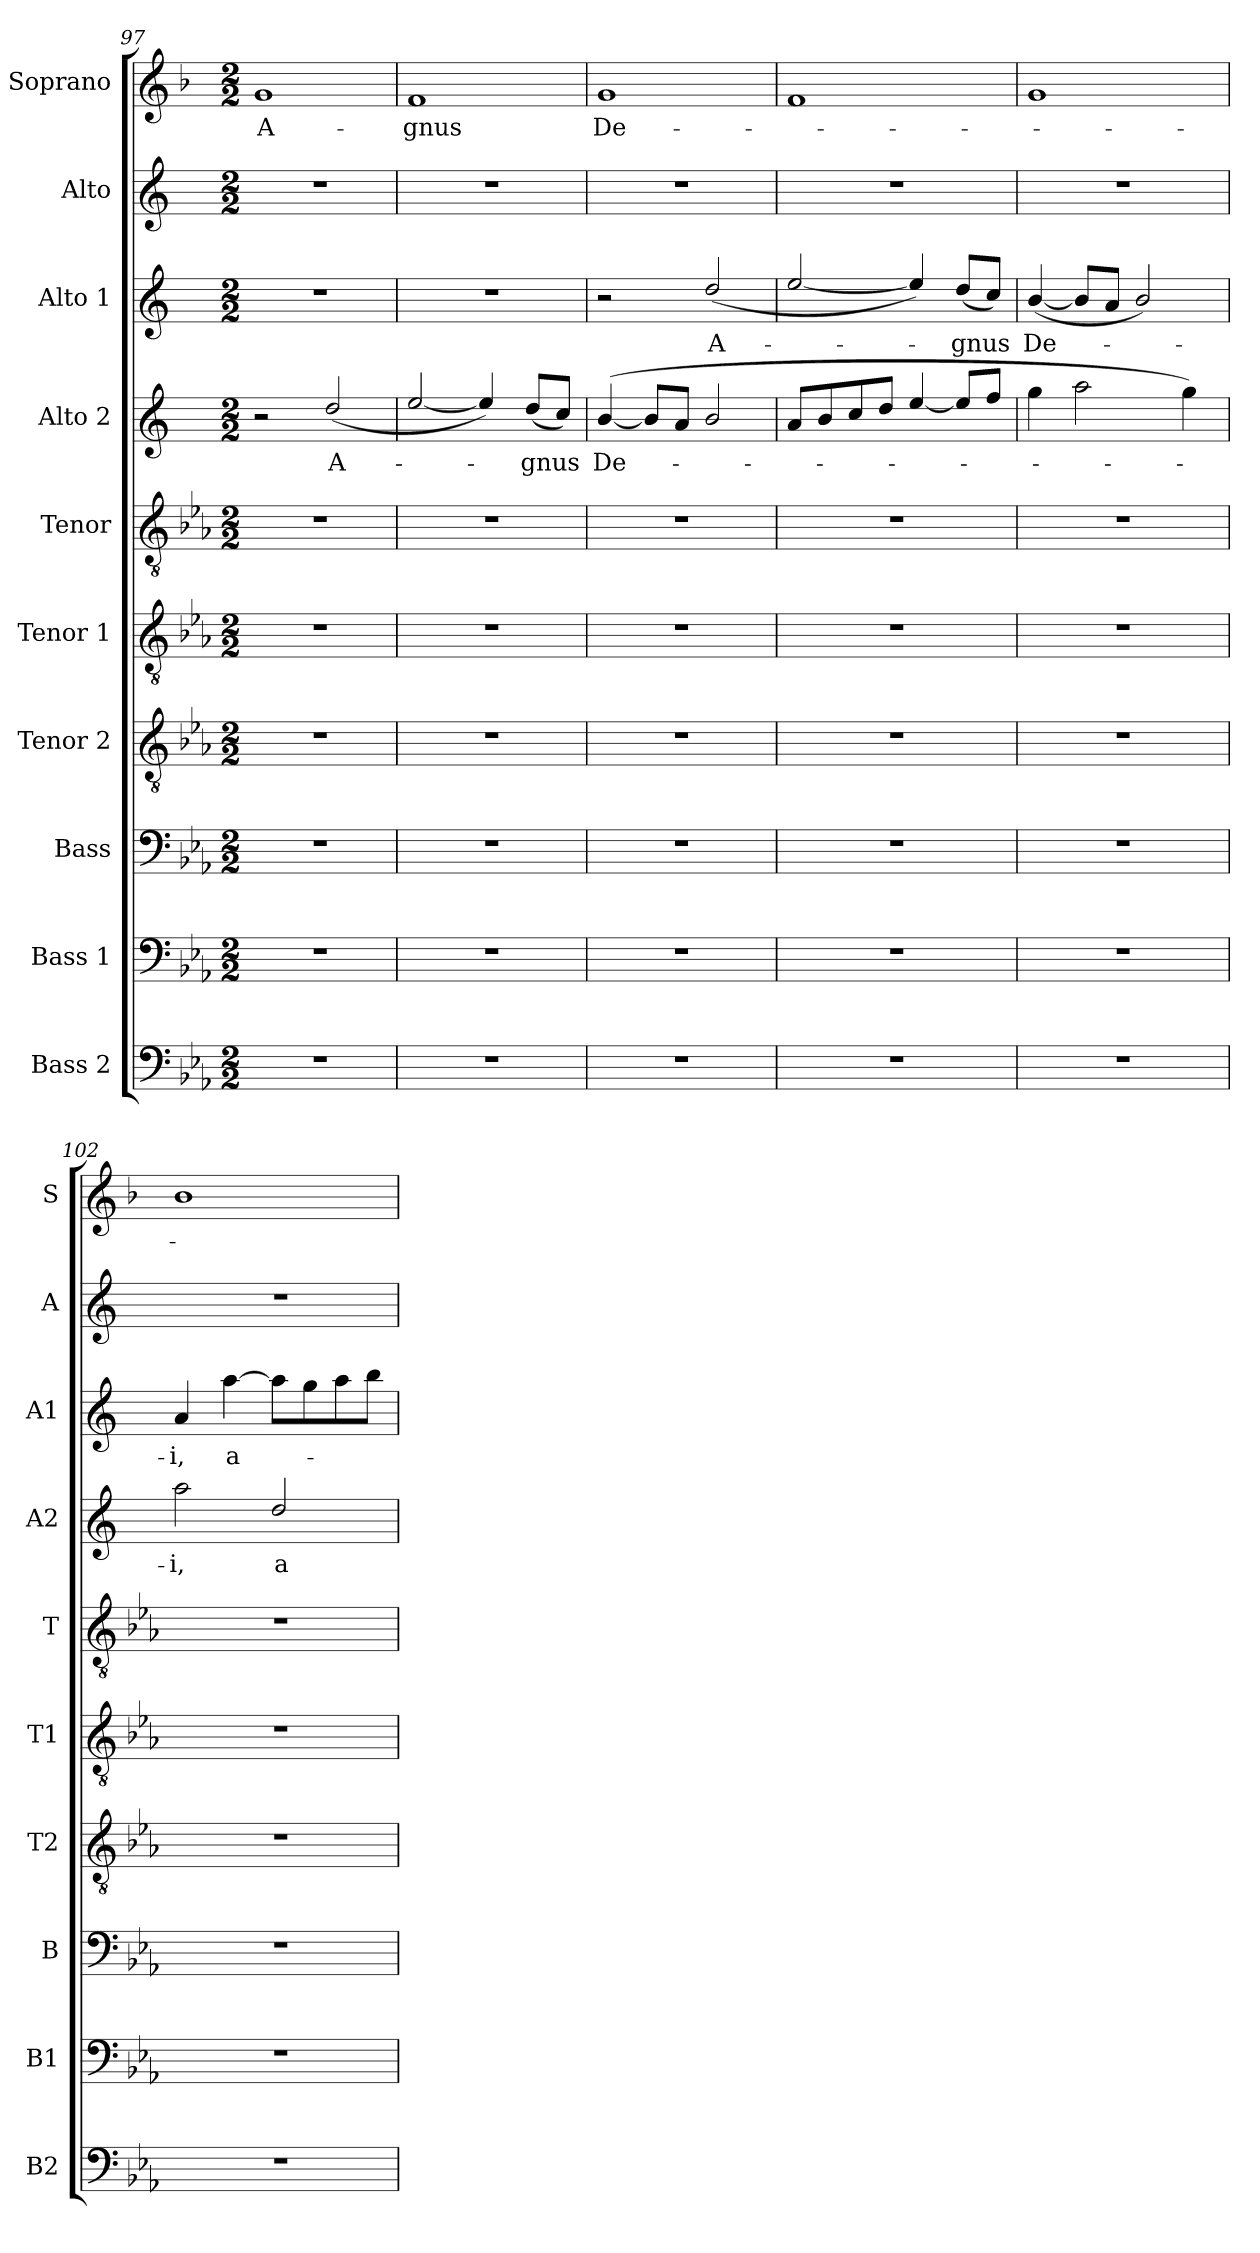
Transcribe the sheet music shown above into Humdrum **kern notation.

**kern	**kern	**kern	**kern	**kern	**kern	**kern	**text	**kern	**text	**kern	**kern	**text
*part10	*part9	*part8	*part7	*part6	*part5	*part4	*part4	*part3	*part3	*part2	*part1	*part1
*staff10	*staff9	*staff8	*staff7	*staff6	*staff5	*staff4	*staff4	*staff3	*staff3	*staff2	*staff1	*staff1
*I"Bass 2	*I"Bass 1	*I"Bass	*I"Tenor 2	*I"Tenor 1	*I"Tenor	*I"Alto 2	*	*I"Alto 1	*	*I"Alto	*I"Soprano	*
*I'B2	*I'B1	*I'B	*I'T2	*I'T1	*I'T	*I'A2	*	*I'A1	*	*I'A	*I'S	*
!!LO:PB:g=z
*clefF4	*clefF4	*clefF4	*clefGv2	*clefGv2	*clefGv2	*clefG2	*	*clefG2	*	*clefG2	*clefG2	*
*ITrd12c21	*ITrd12c21	*ITrd12c21	*ITrd8c14	*ITrd8c14	*ITrd8c14	*ITrd5c9	*	*ITrd5c9	*	*ITrd5c9	*ITrd1c2	*
*k[b-e-a-]	*k[b-e-a-]	*k[b-e-a-]	*k[b-e-a-]	*k[b-e-a-]	*k[b-e-a-]	*k[b-e-a-]	*	*k[b-e-a-]	*	*k[b-e-a-]	*k[b-e-a-]	*
*c:	*c:	*c:	*c:	*c:	*c:	*c:	*	*c:	*	*c:	*c:	*
*M2/2	*M2/2	*M2/2	*M2/2	*M2/2	*M2/2	*M2/2	*	*M2/2	*	*M2/2	*M2/2	*
*MM90	*MM90	*MM90	*MM90	*MM90	*MM90	*MM90	*	*MM90	*	*MM90	*MM90	*
=97	=97	=97	=97	=97	=97	=97	=97	=97	=97	=97	=97	=97
!	!	!	!	!	!	!	!	!	!	!	!	!LO:LY:b
1r	1r	1r	1r	1r	1r	2r	.	1r	.	1r	1f	A-
!	!	!	!	!	!	!	!LO:LY:b	!	!	!	!	!
.	.	.	.	.	.	(<2f/	A-	.	.	.	.	.
=98	=98	=98	=98	=98	=98	=98	=98	=98	=98	=98	=98	=98
!	!	!	!	!	!	!	!	!	!	!	!	!LO:LY:b
1r	1r	1r	1r	1r	1r	[2g/	.	1r	.	1r	1e-	-gnus
.	.	.	.	.	.	4g/])	.	.	.	.	.	.
!	!	!	!	!	!	!	!LO:LY:b	!	!	!	!	!
.	.	.	.	.	.	(<8f/L	-gnus	.	.	.	.	.
.	.	.	.	.	.	8e-/J)	.	.	.	.	.	.
=99	=99	=99	=99	=99	=99	=99	=99	=99	=99	=99	=99	=99
!	!	!	!	!	!	!	!LO:LY:b	!	!	!	!	!LO:LY:b
1r	1r	1r	1r	1r	1r	([4d/	De-	2r	.	1r	1f	De-
.	.	.	.	.	.	8d/L]	.	.	.	.	.	.
.	.	.	.	.	.	8c/J	.	.	.	.	.	.
!	!	!	!	!	!	!	!	!	!LO:LY:b	!	!	!
.	.	.	.	.	.	2d/	.	(<2f/	A-	.	.	.
=100	=100	=100	=100	=100	=100	=100	=100	=100	=100	=100	=100	=100
1r	1r	1r	1r	1r	1r	8c/L	.	[2g/	.	1r	1e-	.
.	.	.	.	.	.	8d/	.	.	.	.	.	.
.	.	.	.	.	.	8e-/	.	.	.	.	.	.
.	.	.	.	.	.	8f/J	.	.	.	.	.	.
.	.	.	.	.	.	[4g/	.	4g/])	.	.	.	.
!	!	!	!	!	!	!	!	!	!LO:LY:b	!	!	!
.	.	.	.	.	.	8g/L]	.	(<8f/L	-gnus	.	.	.
.	.	.	.	.	.	8a-/J	.	8e-/J)	.	.	.	.
=101	=101	=101	=101	=101	=101	=101	=101	=101	=101	=101	=101	=101
!	!	!	!	!	!	!	!	!	!LO:LY:b	!	!	!
1r	1r	1r	1r	1r	1r	4b-\	.	(<[4d/	De-	1r	1f	.
.	.	.	.	.	.	2cc\	.	8d/L]	.	.	.	.
.	.	.	.	.	.	.	.	8c/J	.	.	.	.
.	.	.	.	.	.	.	.	2d/)	.	.	.	.
.	.	.	.	.	.	4b-\)	.	.	.	.	.	.
=102	=102	=102	=102	=102	=102	=102	=102	=102	=102	=102	=102	=102
!	!	!	!	!	!	!	!LO:LY:b	!	!LO:LY:b	!	!	!
1r	1r	1r	1r	1r	1r	2cc\	-i,	4c/	-i,	1r	1a-	.
!	!	!	!	!	!	!	!	!	!LO:LY:b	!	!	!
.	.	.	.	.	.	.	.	[4cc\	a-	.	.	.
!	!	!	!	!	!	!	!LO:LY:b	!	!	!	!	!
.	.	.	.	.	.	2f/	a-	8cc\L]	.	.	.	.
.	.	.	.	.	.	.	.	8b-\	.	.	.	.
.	.	.	.	.	.	.	.	8cc\	.	.	.	.
.	.	.	.	.	.	.	.	8dd\J	.	.	.	.
=	=	=	=	=	=	=	=	=	=	=	=	=
*-	*-	*-	*-	*-	*-	*-	*-	*-	*-	*-	*-	*-
